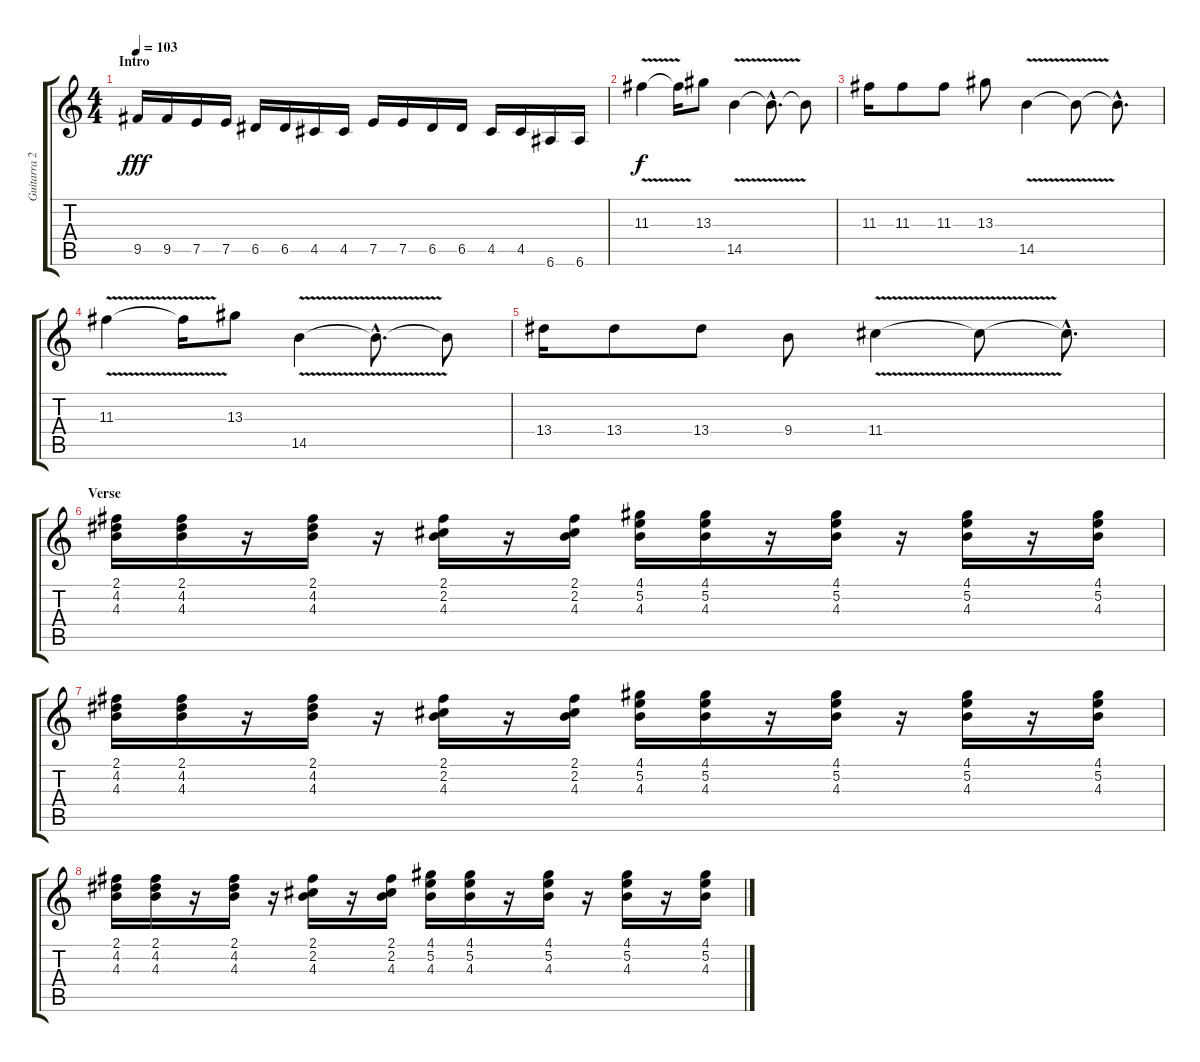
\track ("Guitarra 2 - Erik" "Guitarra 2") {instrument distortionguitar}
\staff {score tabs}
\tuning (E4 B3 G3 D3 A2 E2) {hide}
\ts (4 4)
\section ("" "Intro")
\tempo 103
\clef g2
\ks c
9.5.16{dy fff instrument distortionguitar} 9.5.16 7.5.16 7.5.16 6.5.16 6.5.16 4.5.16 4.5.16 7.5.16 7.5.16 6.5.16 6.5.16 4.5.16 4.5.16 6.6.16 6.6.16 |
11.3{v}.4{dy f} 11.3{t}.16 13.3.8 14.5{v}.4 14.5{hac t}.8{d} 14.5{t}.8 |
11.3.16 11.3.8 11.3.8 13.3.8 14.5{v}.4 14.5{t}.8 14.5{hac t}.8{d} |
11.3{v}.4 11.3{t}.16 13.3.8 14.5{v}.4 14.5{hac t}.8{d} 14.5{t}.8 |
13.4.16 13.4.8 13.4.8 9.4.8 11.4{v}.4 11.4{t}.8 11.4{hac t}.8{d} |
\section ("" "Verse")
(2.1 4.2 4.3).16 (2.1 4.2 4.3).16 r.16 (2.1 4.2 4.3).16 r.16 (2.1 2.2 4.3).16 r.16 (2.1 2.2 4.3).16 (4.1 5.2 4.3).16 (4.1 5.2 4.3).16 r.16 (4.1 5.2 4.3).16 r.16 (4.1 5.2 4.3).16 r.16 (4.1 5.2 4.3).16 |
(2.1 4.2 4.3).16 (2.1 4.2 4.3).16 r.16 (2.1 4.2 4.3).16 r.16 (2.1 2.2 4.3).16 r.16 (2.1 2.2 4.3).16 (4.1 5.2 4.3).16 (4.1 5.2 4.3).16 r.16 (4.1 5.2 4.3).16 r.16 (4.1 5.2 4.3).16 r.16 (4.1 5.2 4.3).16 |
(2.1 4.2 4.3).16 (2.1 4.2 4.3).16 r.16 (2.1 4.2 4.3).16 r.16 (2.1 2.2 4.3).16 r.16 (2.1 2.2 4.3).16 (4.1 5.2 4.3).16 (4.1 5.2 4.3).16 r.16 (4.1 5.2 4.3).16 r.16 (4.1 5.2 4.3).16 r.16 (4.1 5.2 4.3).16
